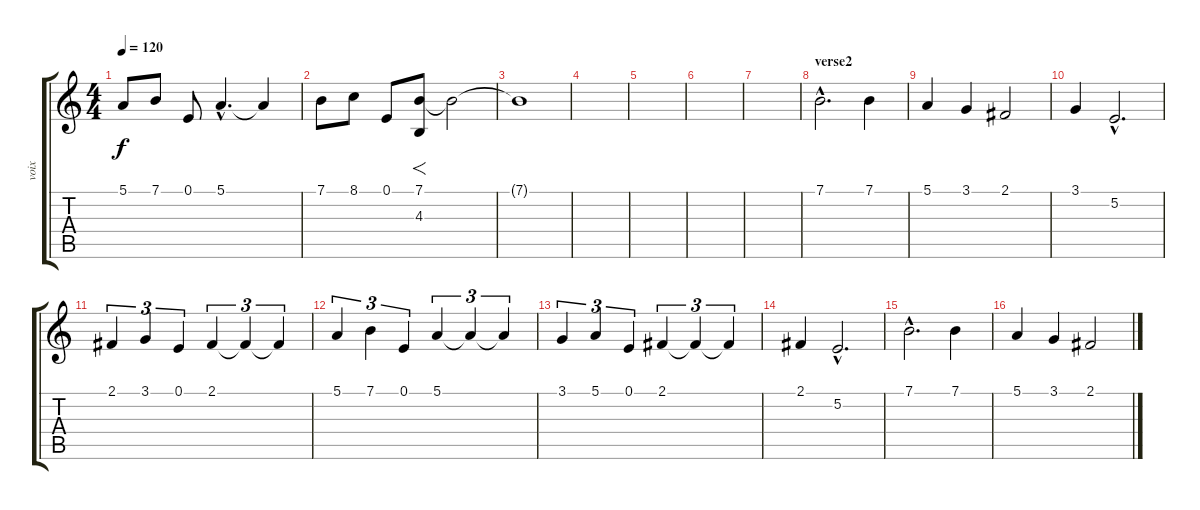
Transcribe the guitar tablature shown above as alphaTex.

\track ("voix" "voix") {instrument altosax}
\staff {score tabs}
\tuning (E4 B3 G3 D3 A2 E2) {hide}
\ts (4 4)
\tempo 120
\clef g2
\ks c
5.1.8{dy f} 7.1.8 0.1.8 5.1{hac}.4{d} 5.1{t}.4 |
7.1.8 8.1.8 0.1.8 (7.1 4.3).8{f} 7.1{t}.2 |
7.1{t}.1 |
|
|
|
|
\section ("" "verse2")
7.1{hac}.2{d} 7.1.4 |
5.1.4 3.1.4 2.1.2 |
3.1.4 5.2{hac}.2{d} |
2.1.4{tu (3 2)} 3.1.4{tu (3 2)} 0.1.4{tu (3 2)} 2.1.4{tu (3 2)} 2.1{t}.4{tu (3 2)} 2.1{t}.4{tu (3 2)} |
5.1.4{tu (3 2)} 7.1.4{tu (3 2)} 0.1.4{tu (3 2)} 5.1.4{tu (3 2)} 5.1{t}.4{tu (3 2)} 5.1{t}.4{tu (3 2)} |
3.1.4{tu (3 2)} 5.1.4{tu (3 2)} 0.1.4{tu (3 2)} 2.1.4{tu (3 2)} 2.1{t}.4{tu (3 2)} 2.1{t}.4{tu (3 2)} |
2.1.4 5.2{hac}.2{d} |
7.1{hac}.2{d} 7.1.4 |
5.1.4 3.1.4 2.1.2
